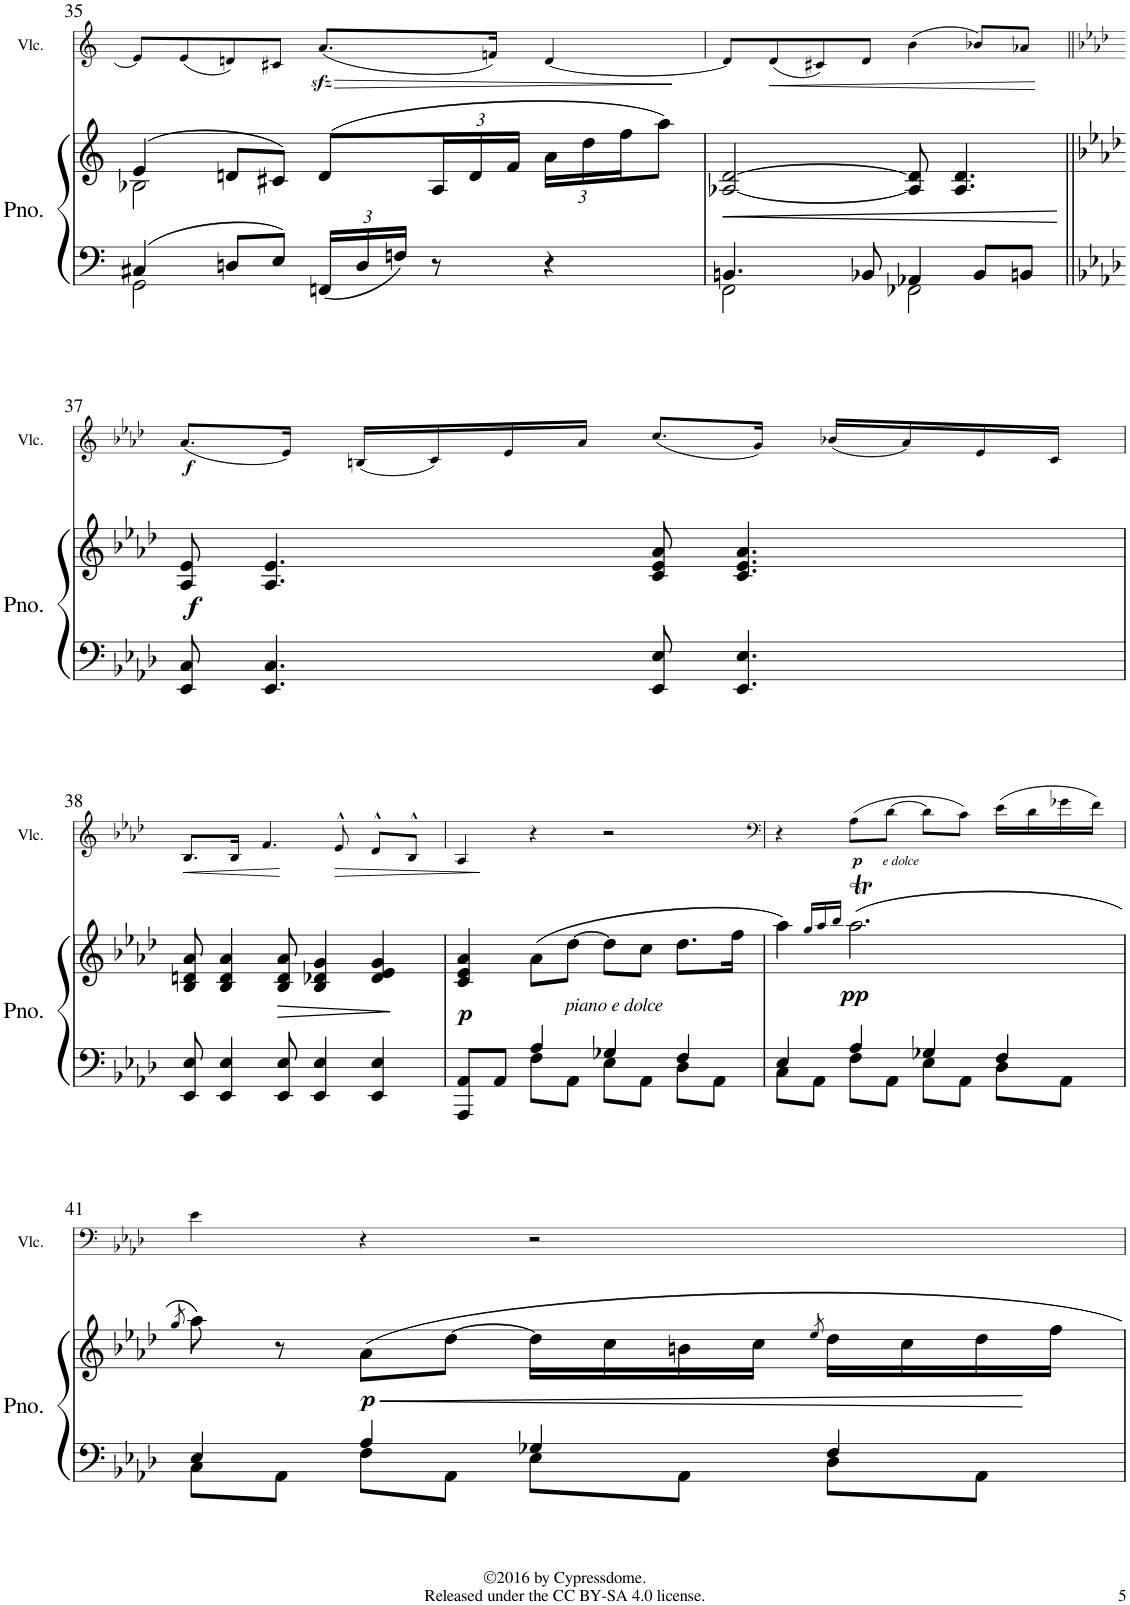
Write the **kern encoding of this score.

**kern	**kern	**dynam	**kern	**dynam
*part2	*part2	*part2	*part1	*part1
*staff3	*staff2	*staff2/3	*staff1	*staff1
*I"Piano	*	*	*I"Violoncello	*
*I'Pno.	*	*	*I'Vlc.	*
!!LO:PB:g=z
*clefF4	*clefG2	*	*clefG2	*
*k[]	*k[]	*	*k[]	*
*M4/4	*M4/4	*	*M4/4	*
=35	=35	=35	=35	=35
*^	*^	*	*	*
4C#X/	2GG\	(4e/	2B-X\	.	8e/L]	.
.	.	.	.	.	(8e/	.
8Dn/L	.	8dn/L	.	.	8dn/)	.
8E/J	.	8c#X/J)	.	.	8c#X/J	.
*Xbrackettup	*	*	*	*	*	*
!	!	!	!	!	!	!LO:HP:b
24FFn/LL	2ryy	(8d/L	2ryy	.	(8.azz</L	>
24D/	.	.	.	.	.	.
24Fn/JJ	.	.	.	.	.	.
*	*	*Xbrackettup	*	*	*	*
8r	.	24A/L	.	.	.	.
.	.	24d/	.	.	.	.
.	.	.	.	.	16fn/Jk)	.
.	.	24f/JJ	.	.	.	.
4r	.	24a\LL	.	.	[4d/	.
.	.	24dd\	.	.	.	.
.	.	24ff\J	.	.	.	.
.	.	8aa\J)	.	.	.	.
*v	*v	*	*	*	*	*
*	*v	*v	*	*	*
.	.	.	.	]
=36	=36	=36	=36	=36
*^	*	*	*	*
!	!	!	!LO:HP:b	!	!
4.BBn/	2FF\	[2A-X/ [2d/	<	8d/L]	.
!	!	!	!	!	!LO:HP:b
.	.	.	.	(8d/	<
.	.	.	.	8c#X/)	.
8BB-X/	.	.	.	8d/J	.
4AA-X/	2FF-X\	8A-/] 8d/]	.	(4b\	.
.	.	4.A-/ 4.d/	.	.	.
8BB-/L	.	.	.	8b-X/L)	.
8BBn/J	.	.	.	8a-X/J	[
*v	*v	*	*	*	*
.	.	[	.	.
!!LO:LB:g=z
=37||	=37||	=37||	=37||	=37||
*k[b-e-a-d-]	*k[b-e-a-d-]	*	*k[b-e-a-d-]	*
!	!	!LO:DY:b	!	!LO:DY:b
8EE-/ 8C/	8A-/ 8e-/	f	(8.a-/L	f
4.EE-/ 4.C/	4.A-/ 4.e-/	.	.	.
.	.	.	16e-/Jk)	.
.	.	.	(16Bn/LL	.
.	.	.	16c/)	.
.	.	.	16e-/	.
.	.	.	16a-/JJ	.
8EE-/ 8E-/	8c/ 8e-/ 8a-/	.	(8.cc/L	.
4.EE-/ 4.E-/	4.c/ 4.e-/ 4.a-/	.	.	.
.	.	.	16g/Jk)	.
.	.	.	(16b-X/LL	.
.	.	.	16a-/)	.
.	.	.	16e-/	.
.	.	.	16c/JJ	.
!!LO:LB:g=z
=38	=38	=38	=38	=38
!	!	!	!	!LO:HP:b
8EE-/ 8E-/	8B-/ 8dn/ 8a-/	.	8.B-/L	<
4EE-/ 4E-/	4B-/ 4d/ 4a-/	.	.	.
.	.	.	16B-/Jk	.
.	.	.	4.f/	.
!	!	!LO:HP:b	!	!
8EE-/ 8E-/	8B-/ 8d/ 8a-/	>	.	.
4EE-/ 4E-/	4B-/ 4d-X/ 4g/	.	.	.
!	!	!	!	!LO:HP:n=1:b
.	.	.	8e-^^/	[ >
4EE-/ 4E-/	4d-/ 4e-/ 4g/	]	8d-^^/L	.
.	.	.	8B-^^/J	.
.	.	.	.	]
=39	=39	=39	=39	=39
*^	*	*	*	*
!	!	!	!LO:DY:b	!	!
4ryy	8AAA-/ 8AA-/L	4c/ 4e-/ 4a-/	p	4A-/	.
.	8AA-/J	.	.	.	.
4A-/	8F\L	(8a-\L	.	4r	.
.	8AA-\J	[8dd-\J	.	.	.
!	!	!	!LO:DY:b	!	!
4G-X/	8E-\L	8dd-\L]	other-dynamics	2r	.
.	8AA-\J	8cc\J	.	.	.
4F/	8D-\L	8.dd-\L	.	.	.
.	8AA-\J	.	.	.	.
.	.	16ff\Jk	.	.	.
=40	=40	=40	=40	=40	=40
*	*	*	*	*clefF4	*
4E-/	8C\L	4aa-\)	.	4r	.
.	8AA-\J	.	.	.	.
.	.	16qgg/LL	.	.	.
.	.	16qaa-/	.	.	.
.	.	16qbb-/JJ	.	.	.
!	!	!	!LO:DY:b	!	!LO:DY:b
4A-/	8F\L	(2.aa-T\	pp	(8A-\L	p
!	!	!	!	!	!LO:DY:b
.	8AA-\J	.	.	[8d-\J	other-dynamics
4G-X/	8E-\L	.	.	8d-\L]	.
.	8AA-\J	.	.	8c\J)	.
4F/	8D-\L	.	.	(16e-\LL	.
.	.	.	.	16d-\	.
.	8AA-\J	.	.	16g-X\	.
.	.	.	.	16f\JJ)	.
!!LO:LB:g=z
=41	=41	=41	=41	=41	=41
.	.	8qgg/	.	.	.
4E-/	8C\L	8aa-\)	.	4e-\	.
.	8AA-\J	8r	.	.	.
!	!	!	!LO:HP:b	!	!
!	!	!	!LO:DY:n=1:b	!	!
4A-/	8F\L	8a-\L	< p	4r	.
.	8AA-\J	[8dd-\J	.	.	.
4G-X/	8E-\L	16dd-\LL]	.	2r	.
.	.	16cc\	.	.	.
.	8AA-\J	16bn\	.	.	.
.	.	16cc\JJ	.	.	.
.	.	8qee-/	.	.	.
4F/	8D-\L	16dd-\LL	.	.	.
.	.	16cc\	.	.	.
.	8AA-\J	16dd-\	.	.	.
.	.	16ff\JJ	[	.	.
*v	*v	*	*	*	*
=	=	=	=	=
*-	*-	*-	*-	*-
